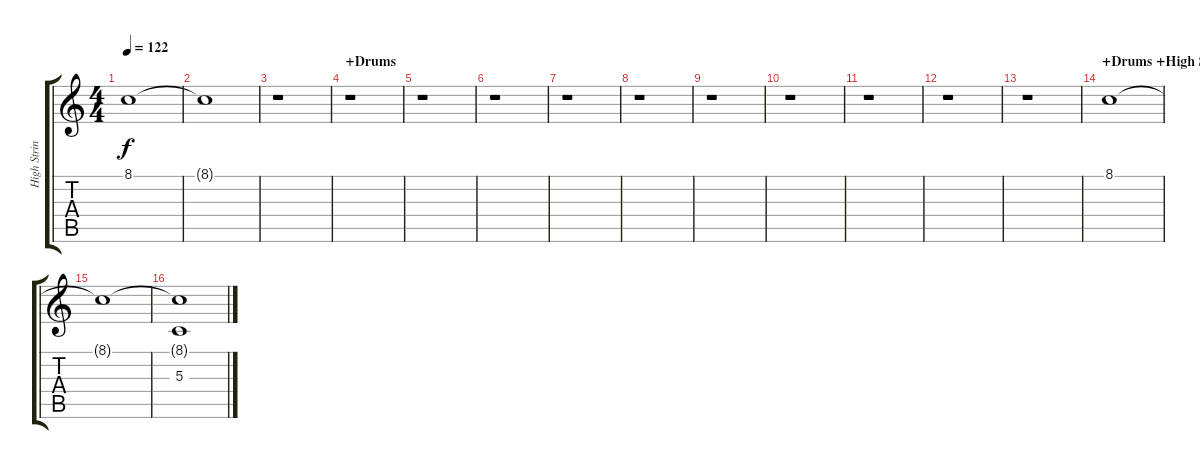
\track ("High Strings" "High Strin") {instrument synthstrings1}
\staff {score tabs}
\tuning (E4 B3 G3 D3 A2 E2) {hide}
\ts (4 4)
\tempo 122
\clef g2
\ks c
8.1{t}.1{dy f} |
8.1{t}.1 |
r.1 |
\section ("" "+Drums")
r.1 |
r.1 |
r.1 |
r.1 |
r.1 |
r.1 |
r.1 |
r.1 |
r.1 |
r.1 |
\section ("" "+Drums +High Strings")
8.1.1 |
8.1{t}.1 |
(8.1{t} 5.3).1
